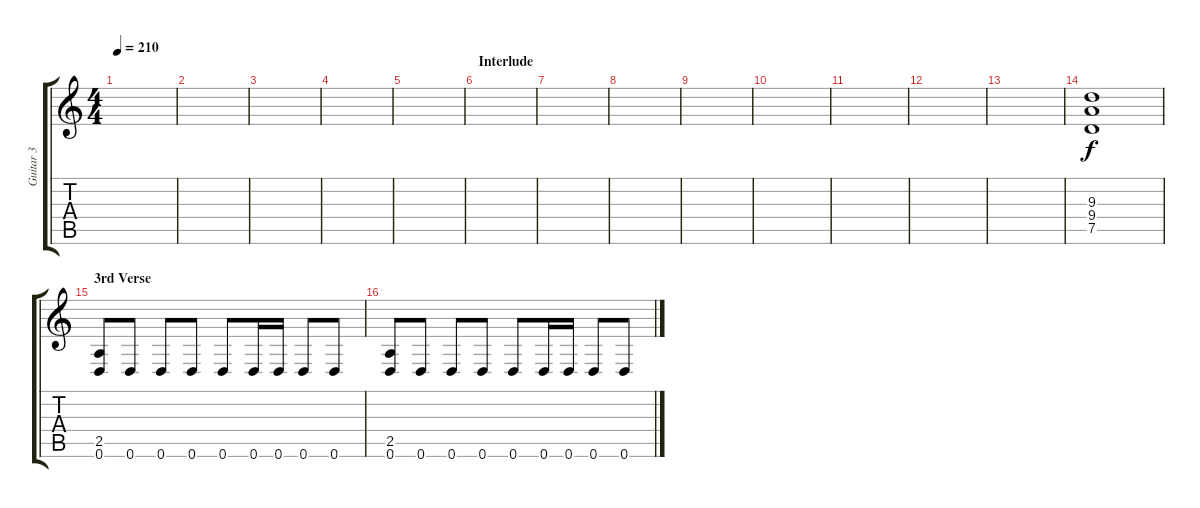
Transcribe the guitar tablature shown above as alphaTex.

\track ("Guitar 3" "Guitar 3") {instrument distortionguitar}
\staff {score tabs}
\tuning (D4 A3 F3 C3 G2 D2) {hide}
\ts (4 4)
\tempo 210
\clef g2
\ks c
|
|
|
|
|
\section ("" "Interlude")
|
|
|
|
|
|
|
|
(9.3 9.4 7.5).1 |
\section ("" "3rd Verse")
(2.5 0.6).8 0.6.8 0.6.8 0.6.8 0.6.8 0.6.16 0.6.16 0.6.8 0.6.8 |
(2.5 0.6).8 0.6.8 0.6.8 0.6.8 0.6.8 0.6.16 0.6.16 0.6.8 0.6.8
